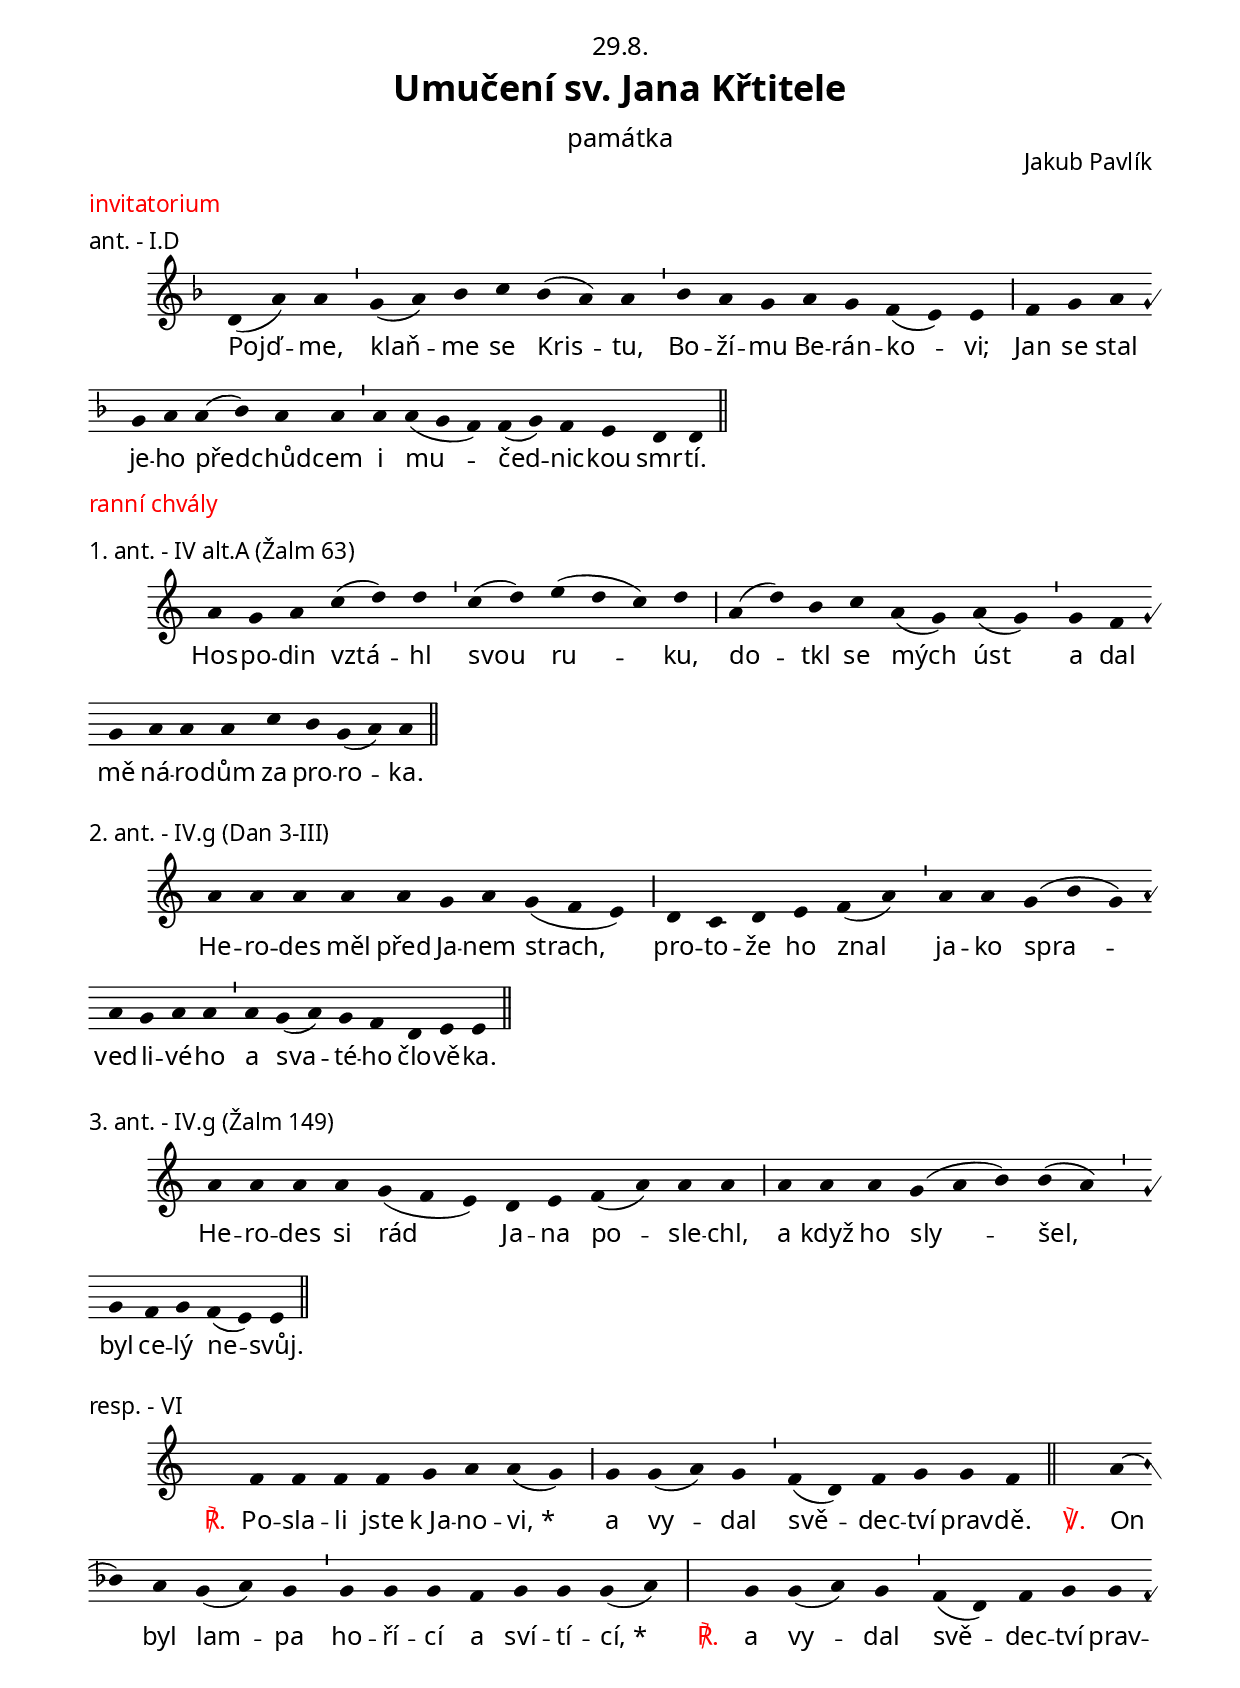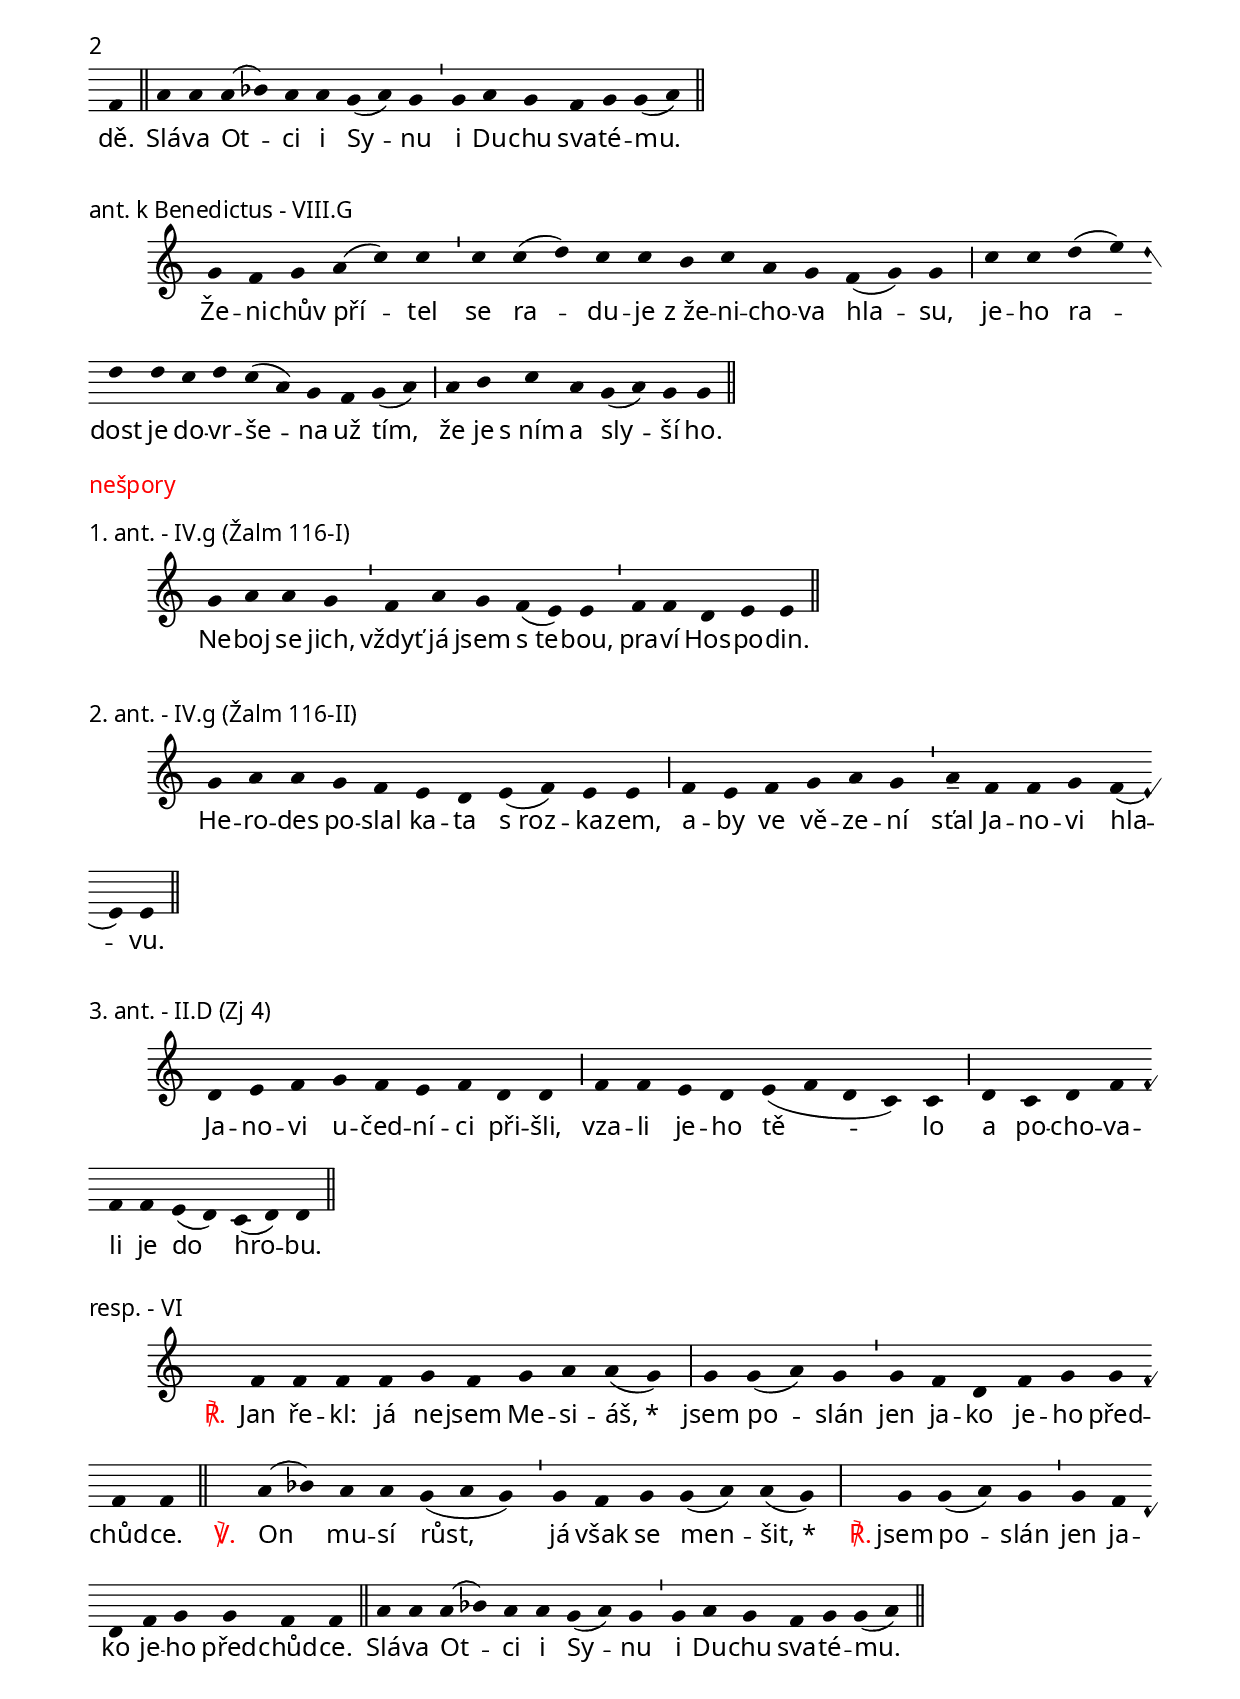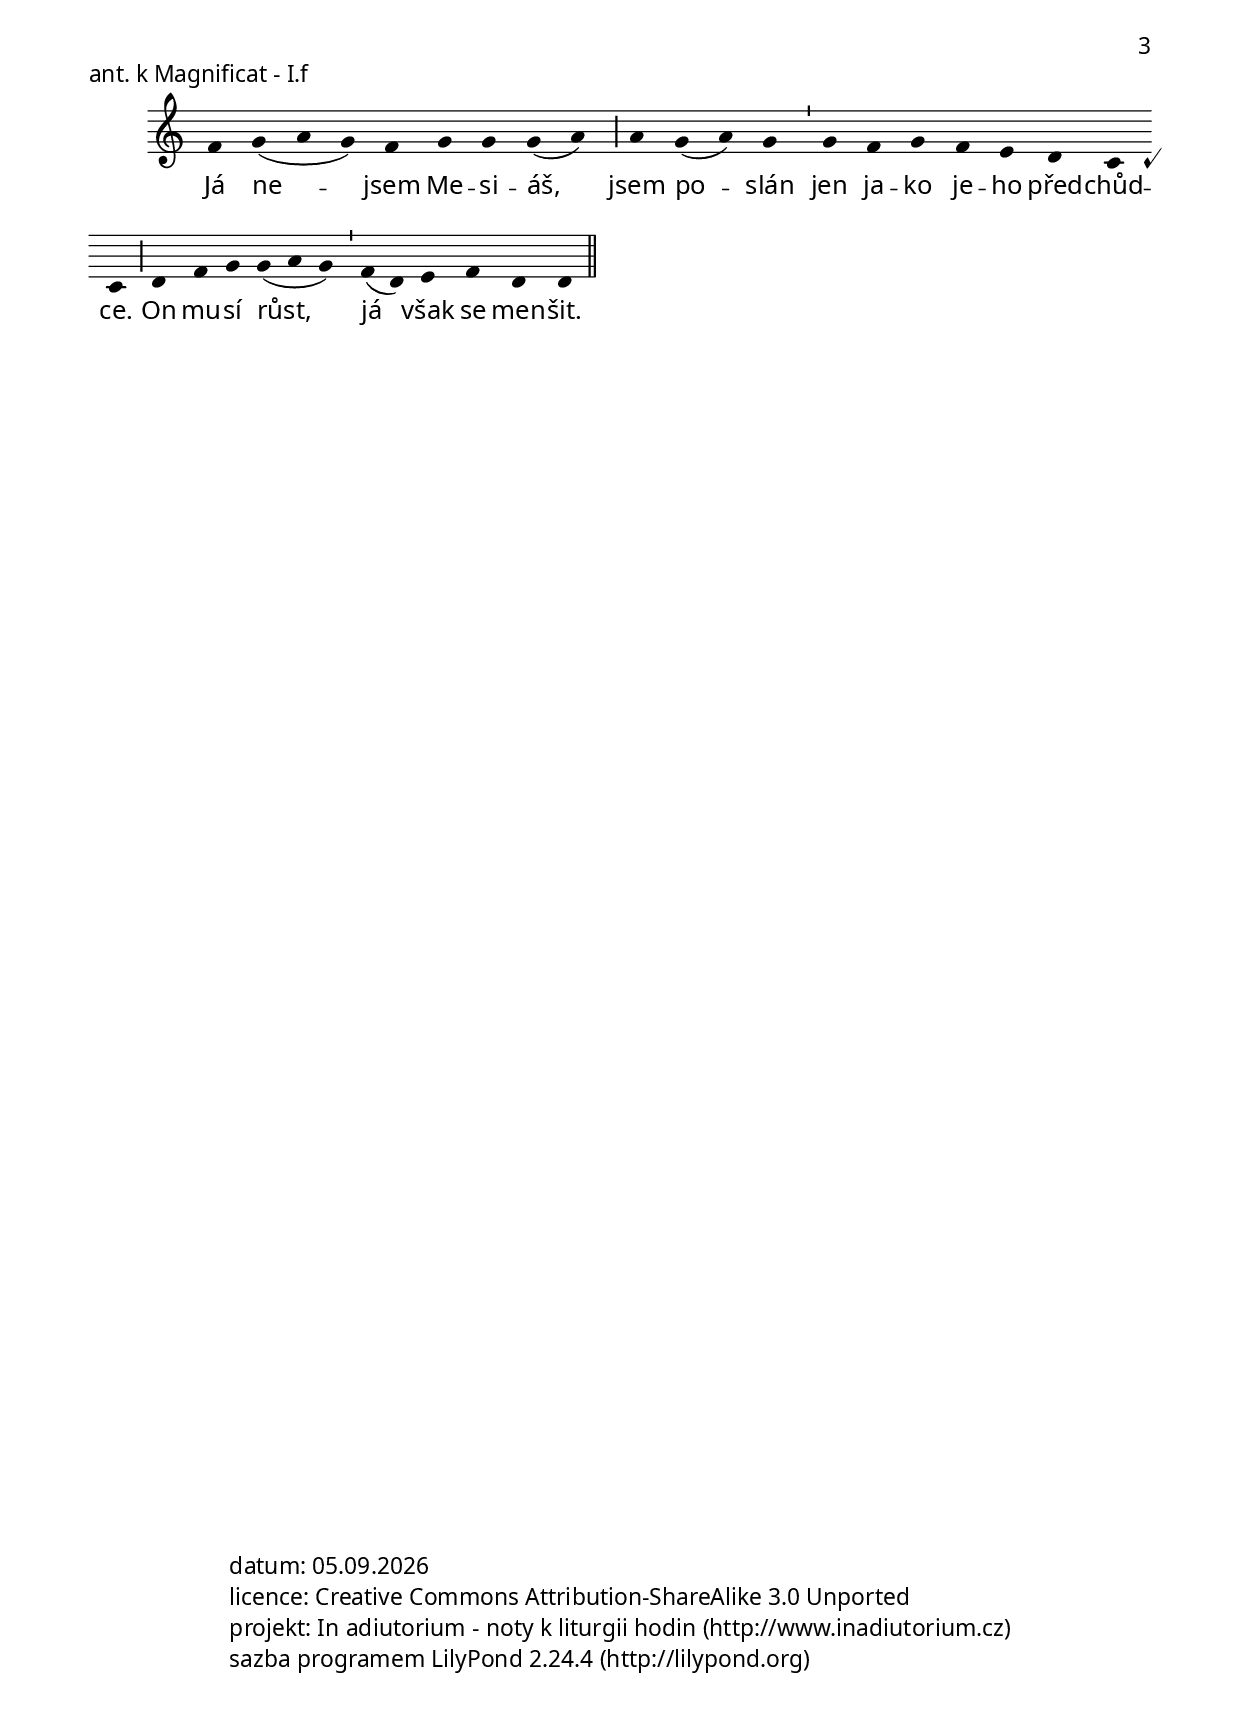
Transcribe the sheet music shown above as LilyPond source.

\version "2.15.40"

\include "../spolecne.ly"
\include "../dilyresponsorii.ly"

\header {
  title = \markup\titleSvatek
            "Umučení sv. Jana Křtitele"
            památka
            29.8.
  composer = "Jakub Pavlík"
}

\markup {\nadpisHodinka {"invitatorium"}}

\score {
  \relative c' {
    \choralniRezim
    \key f \major
    d4( a') a \barMin g( a) bes c bes( a) a \barMin
    bes a g a g f( e) e \barMaior
    f g a g a a( bes) a a \barMin
    a a( g f) f( g) f e d d \barFinalis
  }
  \addlyrics {
    Pojď -- me, klaň -- me se Kris -- tu,
    Bo -- ží -- mu Be -- rán -- ko -- vi;
    Jan se stal je -- ho před -- chůd -- cem
    i mu -- čed -- nic -- kou smr -- tí.
  }
  \header {
    quid = "ant."
    modus = "I"
    differentia = "D"
    psalmus = ""
    id = "invit"
    fons = "první část je z invitatoria Narození Jana Křtitele"
    piece = \markup {\sestavTitulekBezZalmu}
  }
}

\markup {\nadpisHodinka {"ranní chvály"}}

\score {
  \relative c'' {
    \choralniRezim
    a4 g a c( d) d \barMin
    c( d) e( d c) d \barMaior
    a( d) b c a( g) a( g) \barMin
    g f g a a a c b g( a) a \barFinalis
  }
  \addlyrics {
    Hos -- po -- din vztá -- hl
    svou ru -- ku,
    do -- tkl se mých úst
    a dal mě ná -- ro -- dům za pro -- ro -- ka.
  }
  \header {
    quid = "1. ant."
    modus = "IV alt"
    differentia = "A"
    psalmus = "Žalm 63"
    id = "rch-a1"
    piece = \markup {\sestavTitulek}
  }
}

\score {
  \relative c'' {
    \choralniRezim
    a4 a a a a g a g( f e) \barMaior
    d c d e f( a) \barMin
    a a g( b g) a g a a \barMin a g( a) g f d e e \barFinalis
  }
  \addlyrics {
    He -- ro -- des měl před Ja -- nem strach,
    pro -- to -- že ho znal
    ja -- ko spra -- ved -- li -- vé -- ho a sva -- té -- ho člo -- vě -- ka.
  }
  \header {
    quid = "2. ant."
    modus = "IV"
    differentia = "g"
    psalmus = "Dan 3-III"
    id = "rch-a2"
    piece = \markup {\sestavTitulek}
  }
}

\score {
  \relative c'' {
    \choralniRezim
    a4 a a a g( f e) d e f( a) a a \barMaior
    a a a g( a b) b( a) \barMin g f g f( e) e \barFinalis
  }
  \addlyrics {
    He -- ro -- des si rád Ja -- na po -- sle -- chl,
    a když ho sly -- šel, byl ce -- lý ne -- svůj.
  }
  \header {
    quid = "3. ant."
    modus = "IV"
    differentia = "g"
    psalmus = "Žalm 149"
    id = "rch-a3"
    piece = \markup {\sestavTitulek}
  }
}

\score {
  \relative c' {
    \choralniRezim

    % R
    \neviditelna f
    f4 f f f g a a( g) \barMaior
    g g( a) g \barMin f( d) f g g f \barFinalis
    % V
    \neviditelna a
    a( bes) a g( a) g \barMin g g g f g g g( a) \barMax
    % R
    \neviditelna a
    g g( a) g \barMin f( d) f g g f \barFinalis
    % Slava
    \respVIdoxologie \barFinalis
  }
  \addlyrics {
    \Response Po -- sla -- li jste k_Ja -- no -- vi,_*
    a vy -- dal svě -- dec -- tví prav -- dě.
    \Verse On byl lam -- pa ho -- ří -- cí a sví -- tí -- cí,_*
    \Response a vy -- dal svě -- dec -- tví prav -- dě.
    \textRespDoxologie
  }
  \header {
    quid = "resp."
    modus = "VI"
    id = "rch-resp"
    piece = \markup {\sestavTitulekResp}
  }
}

\score {
  \relative c'' {
    \choralniRezim
    g4 f g a( c) c \barMin
    c c( d) c c b c a g f( g) g \barMaior
    c c d( e) d d c d c( a) g f g( a) \barMaior
    a b c a g( a) g g \barFinalis
  }
  \addlyrics {
    Že -- ni -- chův pří -- tel
    se ra -- du -- je z_že -- ni -- cho -- va hla -- su,
    je -- ho ra -- dost je do -- vr -- še -- na už tím,
    že je s_ním a sly -- ší ho.
  }
  \header {
    quid = "ant. k Benedictus"
    modus = "VIII"
    differentia = "G"
    psalmus = ""
    id = "rch-aben"
    piece = \markup {\sestavTitulekBezZalmu}
  }
}

\markup {\nadpisHodinka {"nešpory"}}

\score {
  \relative c'' {
    \choralniRezim
    g a a g \barMin f a g f( e) e \barMin
    f f d e e \barFinalis
  }
  \addlyrics {
    Ne -- boj se jich, vždyť já jsem s_te -- bou,
    pra -- ví Hos -- po -- din.
  }
  \header {
    quid = "1. ant."
    modus = "IV"
    differentia = "g"
    psalmus = "Žalm 116-I"
    id = "ne-a1"
    piece = \markup {\sestavTitulek}
  }
}

\score {
  \relative c'' {
    \choralniRezim
    g a a g f e d e( f) e e \barMaior
    f e f g a g \barMin
    a-- f f g f( e) e \barFinalis
  }
  \addlyrics {
    He -- ro -- des po -- slal ka -- ta s_roz -- ka -- zem,
    a -- by ve vě -- ze -- ní
    sťal Ja -- no -- vi hla -- vu.
  }
  \header {
    quid = "2. ant."
    modus = "IV"
    differentia = "g"
    psalmus = "Žalm 116-II"
    id = "ne-a2"
    piece = \markup {\sestavTitulek}
  }
}

\score {
  \relative c' {
    \choralniRezim
    d e f g f e f d d \barMaior
    f f e d e( f d c) c \barMaior
    d c d f f f e( d) c( d) d \barFinalis
  }
  \addlyrics {
    Ja -- no -- vi u -- čed -- ní -- ci při -- šli,
    vza -- li je -- ho tě -- lo
    a po -- cho -- va -- li je do hro -- bu.
  }
  \header {
    quid = "3. ant."
    modus = "II"
    differentia = "D"
    psalmus = "Zj 4"
    id = "ne-a3"
    piece = \markup {\sestavTitulek}
  }
}

\score {
  \relative c' {
    \choralniRezim

    % R
    \neviditelna f
    f4 f f f g f g a a( g) \barMax
    g g( a) g \barMin g f d f g g f f \barFinalis
    % V
    \neviditelna a
    a( bes) a a g( a g) \barMin g f g g( a) a( g) \barMax
    % R
    \neviditelna a
    g g( a) g \barMin g f d f g g f f \barFinalis
    % Slava
    \respVIdoxologie \barFinalis
  }
  \addlyrics {
    \Response Jan ře -- kl: já ne -- jsem Me -- si -- áš,_*
    jsem po -- slán jen ja -- ko je -- ho před -- chůd -- ce.
    \Verse On mu -- sí růst, já však se men -- šit,_*
    \Response jsem po -- slán jen ja -- ko je -- ho před -- chůd -- ce.
    \textRespDoxologie
  }
  \header {
    quid = "resp."
    modus = "VI"
    id = "ne-resp"
    piece = \markup {\sestavTitulekResp}
  }
}

\score {
  \relative c' {
    \choralniRezim
    f4 g( a g) f g g g( a) \barMaior
    a g( a) g \barMin
    g f g f e d c c \barMaior
    d f g g( a g) \barMin
    f( d) e f d d \barFinalis
  }
  \addlyrics {
    Já ne -- jsem Me -- si -- áš,
    jsem po -- slán
    jen ja -- ko je -- ho před -- chůd -- ce.
    On mu -- sí růst, já však se men -- šit.
  }
  \header {
    quid = "ant. k Magnificat"
    modus = "I"
    differentia = "f"
    psalmus = ""
    id = "ne-amag"
    piece = \markup {\sestavTitulekBezZalmu}
  }
}